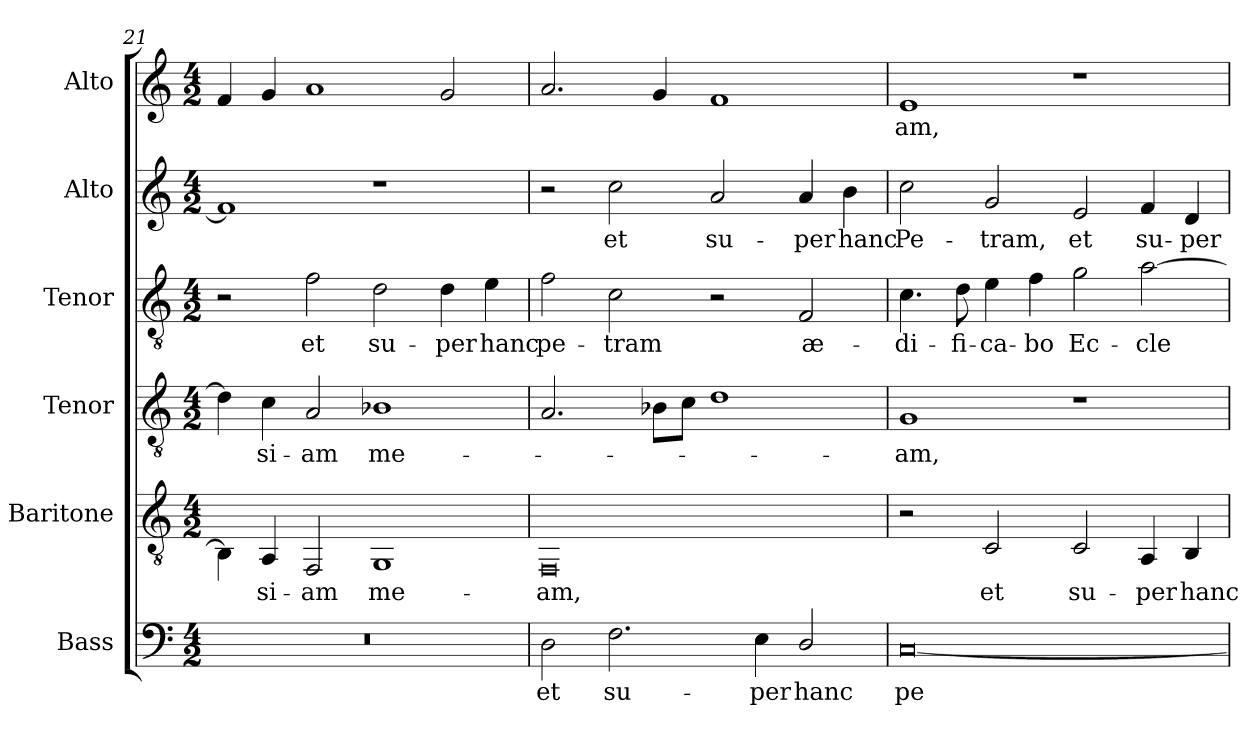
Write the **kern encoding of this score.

**kern	**text	**kern	**text	**kern	**text	**kern	**text	**kern	**text	**kern	**text
*part6	*part6	*part5	*part5	*part4	*part4	*part3	*part3	*part2	*part2	*part1	*part1
*staff6	*staff6	*staff5	*staff5	*staff4	*staff4	*staff3	*staff3	*staff2	*staff2	*staff1	*staff1
*I"Bass	*	*I"Baritone	*	*I"Tenor	*	*I"Tenor	*	*I"Alto	*	*I"Alto	*
*I'B.	*	*I'Bar.	*	*I'T.	*	*I'T.	*	*I'A.	*	*I'A.	*
*clefF4	*	*clefGv2	*	*clefGv2	*	*clefGv2	*	*clefG2	*	*clefG2	*
*	*	*	*	*ITrd7c12	*	*ITrd7c12	*	*	*	*	*
*k[]	*	*k[]	*	*k[]	*	*k[]	*	*k[]	*	*k[]	*
*C:	*	*C:	*	*C:	*	*C:	*	*C:	*	*C:	*
*M4/2	*	*M4/2	*	*M4/2	*	*M4/2	*	*M4/2	*	*M4/2	*
=21	=21	=21	=21	=21	=21	=21	=21	=21	=21	=21	=21
!LO:N:vis=1	!	!	!	!	!	!	!	!	!	!	!
0r	.	4BB-i\]	.	4Di\]	.	2r	.	1fi]	.	4fi/	.
!	!	!	!LO:LY:b:color=#000000	!	!	!	!	!	!	!	!
!	!	!	!	!	!LO:LY:b:color=#000000	!	!	!	!	!	!
.	.	4AAi/	-si-	4Ci\	-si-	.	.	.	.	4gi/	.
!	!	!	!LO:LY:b:color=#000000	!	!	!	!	!	!	!	!
!	!	!	!	!	!LO:LY:b:color=#000000	!	!	!	!	!	!
!	!	!	!	!	!	!	!LO:LY:b:color=#000000	!	!	!	!
.	.	2FFi/	-am	2AAi/	-am	2Fi\	et	.	.	1ai	.
!	!	!	!LO:LY:b:color=#000000	!	!	!	!	!	!	!	!
!	!	!	!	!	!LO:LY:b:color=#000000	!	!	!	!	!	!
!	!	!	!	!	!	!	!LO:LY:b:color=#000000	!	!	!	!
.	.	1GGi	me-	1BB-Xi	me-	2Di\	su-	1r	.	.	.
!	!	!	!	!	!	!	!LO:LY:b:color=#000000	!	!	!	!
.	.	.	.	.	.	4Di\	-per	.	.	2gi/	.
!	!	!	!	!	!	!	!LO:LY:b:color=#000000	!	!	!	!
.	.	.	.	.	.	4Ei\	hanc	.	.	.	.
=22	=22	=22	=22	=22	=22	=22	=22	=22	=22	=22	=22
!	!LO:LY:b:color=#000000	!	!	!	!	!	!	!	!	!	!
!	!	!	!LO:LY:b:color=#000000	!	!	!	!	!	!	!	!
!	!	!	!	!	!	!	!LO:LY:b:color=#000000	!	!	!	!
2Di\	et	0FFi	-am,	2.AAi/	.	2Fi\	pe-	2r	.	2.ai/	.
!	!LO:LY:b:color=#000000	!	!	!	!	!	!	!	!	!	!
!	!	!	!	!	!	!	!LO:LY:b:color=#000000	!	!	!	!
!	!	!	!	!	!	!	!	!	!LO:LY:b:color=#000000	!	!
2.Fi\	su-	.	.	.	.	2Ci\	-tram	2cci\	et	.	.
.	.	.	.	8BB-Xi\L	.	.	.	.	.	4gi/	.
.	.	.	.	8Ci\J	.	.	.	.	.	.	.
!	!	!	!	!	!	!	!	!	!LO:LY:b:color=#000000	!	!
.	.	.	.	1Di	.	2r	.	2ai/	su-	1fi	.
!	!LO:LY:b:color=#000000	!	!	!	!	!	!	!	!	!	!
4Ei\	-per	.	.	.	.	.	.	.	.	.	.
!	!LO:LY:b:color=#000000	!	!	!	!	!	!	!	!	!	!
!	!	!	!	!	!	!	!LO:LY:b:color=#000000	!	!	!	!
!	!	!	!	!	!	!	!	!	!LO:LY:b:color=#000000	!	!
2Di/	hanc	.	.	.	.	2FFi/	æ-	4ai/	-per	.	.
!	!	!	!	!	!	!	!	!	!LO:LY:b:color=#000000	!	!
.	.	.	.	.	.	.	.	4bi\	hanc	.	.
!!LO:PB:g=z
=23	=23	=23	=23	=23	=23	=23	=23	=23	=23	=23	=23
!	!LO:LY:b:color=#000000	!	!	!	!	!	!	!	!	!	!
!	!	!	!	!	!LO:LY:b:color=#000000	!	!	!	!	!	!
!	!	!	!	!	!	!	!LO:LY:b:color=#000000	!	!	!	!
!	!	!	!	!	!	!	!	!	!LO:LY:b:color=#000000	!	!
!	!	!	!	!	!	!	!	!	!	!	!LO:LY:b:color=#000000
[0Ci	pe-	2r	.	1GGi	-am,	4.Ci\	-di-	2cci\	Pe-	1ei	-am,
!	!	!	!	!	!	!	!LO:LY:b:color=#000000	!	!	!	!
.	.	.	.	.	.	8Di\	-fi-	.	.	.	.
!	!	!	!LO:LY:b:color=#000000	!	!	!	!	!	!	!	!
!	!	!	!	!	!	!	!LO:LY:b:color=#000000	!	!	!	!
!	!	!	!	!	!	!	!	!	!LO:LY:b:color=#000000	!	!
.	.	2Ci/	et	.	.	4Ei\	-ca-	2gi/	-tram,	.	.
!	!	!	!	!	!	!	!LO:LY:b:color=#000000	!	!	!	!
.	.	.	.	.	.	4Fi\	-bo	.	.	.	.
!	!	!	!LO:LY:b:color=#000000	!	!	!	!	!	!	!	!
!	!	!	!	!	!	!	!LO:LY:b:color=#000000	!	!	!	!
!	!	!	!	!	!	!	!	!	!LO:LY:b:color=#000000	!	!
.	.	2Ci/	su-	1r	.	2Gi\	Ec-	2ei/	et	1r	.
!	!	!	!LO:LY:b:color=#000000	!	!	!	!	!	!	!	!
!	!	!	!	!	!	!	!LO:LY:b:color=#000000	!	!	!	!
!	!	!	!	!	!	!	!	!	!LO:LY:b:color=#000000	!	!
.	.	4AAi/	-per	.	.	[2Ai\	-cle-	4fi/	su-	.	.
!	!	!	!LO:LY:b:color=#000000	!	!	!	!	!	!	!	!
!	!	!	!	!	!	!	!	!	!LO:LY:b:color=#000000	!	!
.	.	4BBi/	hanc	.	.	.	.	4di/	-per	.	.
=	=	=	=	=	=	=	=	=	=	=	=
*-	*-	*-	*-	*-	*-	*-	*-	*-	*-	*-	*-
